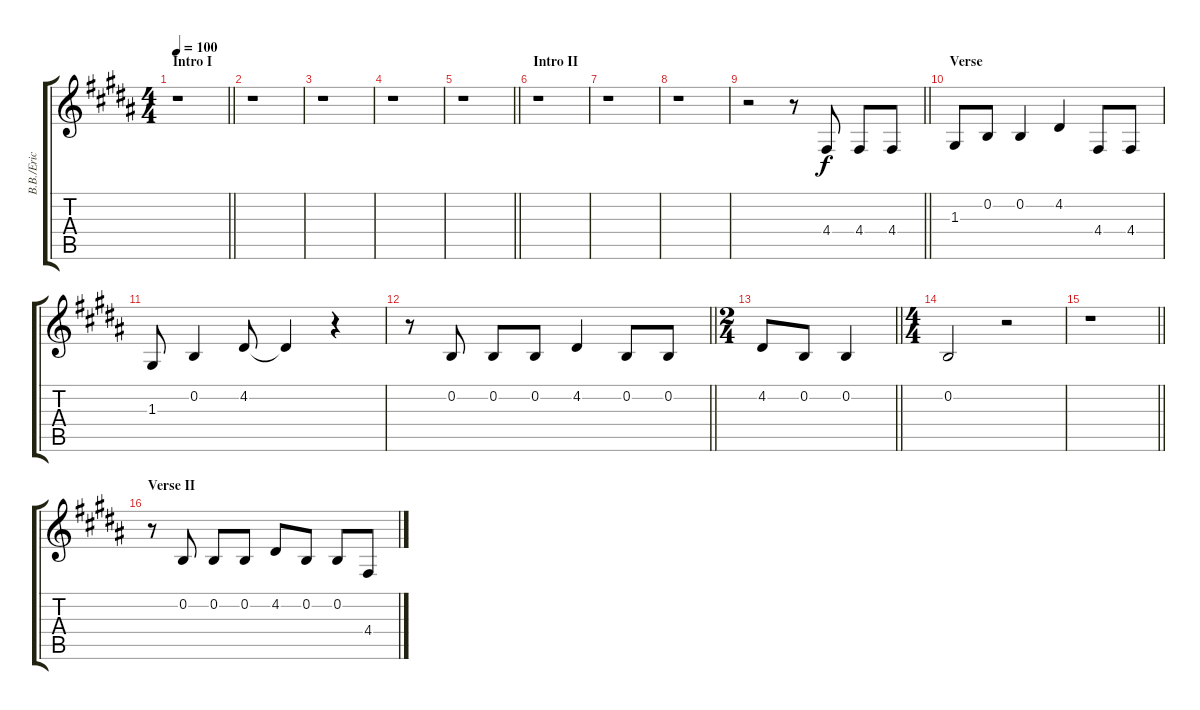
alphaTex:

\track ("B.B./Eric Voice" "B.B./Eric ") {instrument tenorsax}
\staff {score tabs}
\tuning (E4 B3 G3 D3 A2 E2) {hide}
\ts (4 4)
\section ("" "Intro I")
\tempo 100
\clef g2
\barLineRight lightlight
\ks b
r.1{dy f instrument tenorsax} |
r.1 |
r.1 |
r.1 |
\barLineRight lightlight
r.1 |
\section ("" "Intro II")
r.1 |
r.1 |
r.1 |
\barLineRight lightlight
r.2 r.8 4.4.8 4.4.8 4.4.8 |
\section ("" "Verse")
1.3.8 0.2.8 0.2.4 4.2.4 4.4.8 4.4.8 |
1.3.8 0.2.4 4.2.8 4.2{t}.4 r.4 |
\barLineRight lightlight
r.8 0.2.8 0.2.8 0.2.8 4.2.4 0.2.8 0.2.8 |
\ts (2 4)
\barLineRight lightlight
4.2.8 0.2.8 0.2.4 |
\ts (4 4)
0.2.2 r.2 |
\barLineRight lightlight
r.1 |
\section ("" "Verse II")
r.8 0.2.8 0.2.8 0.2.8 4.2.8 0.2.8 0.2.8 4.4.8
